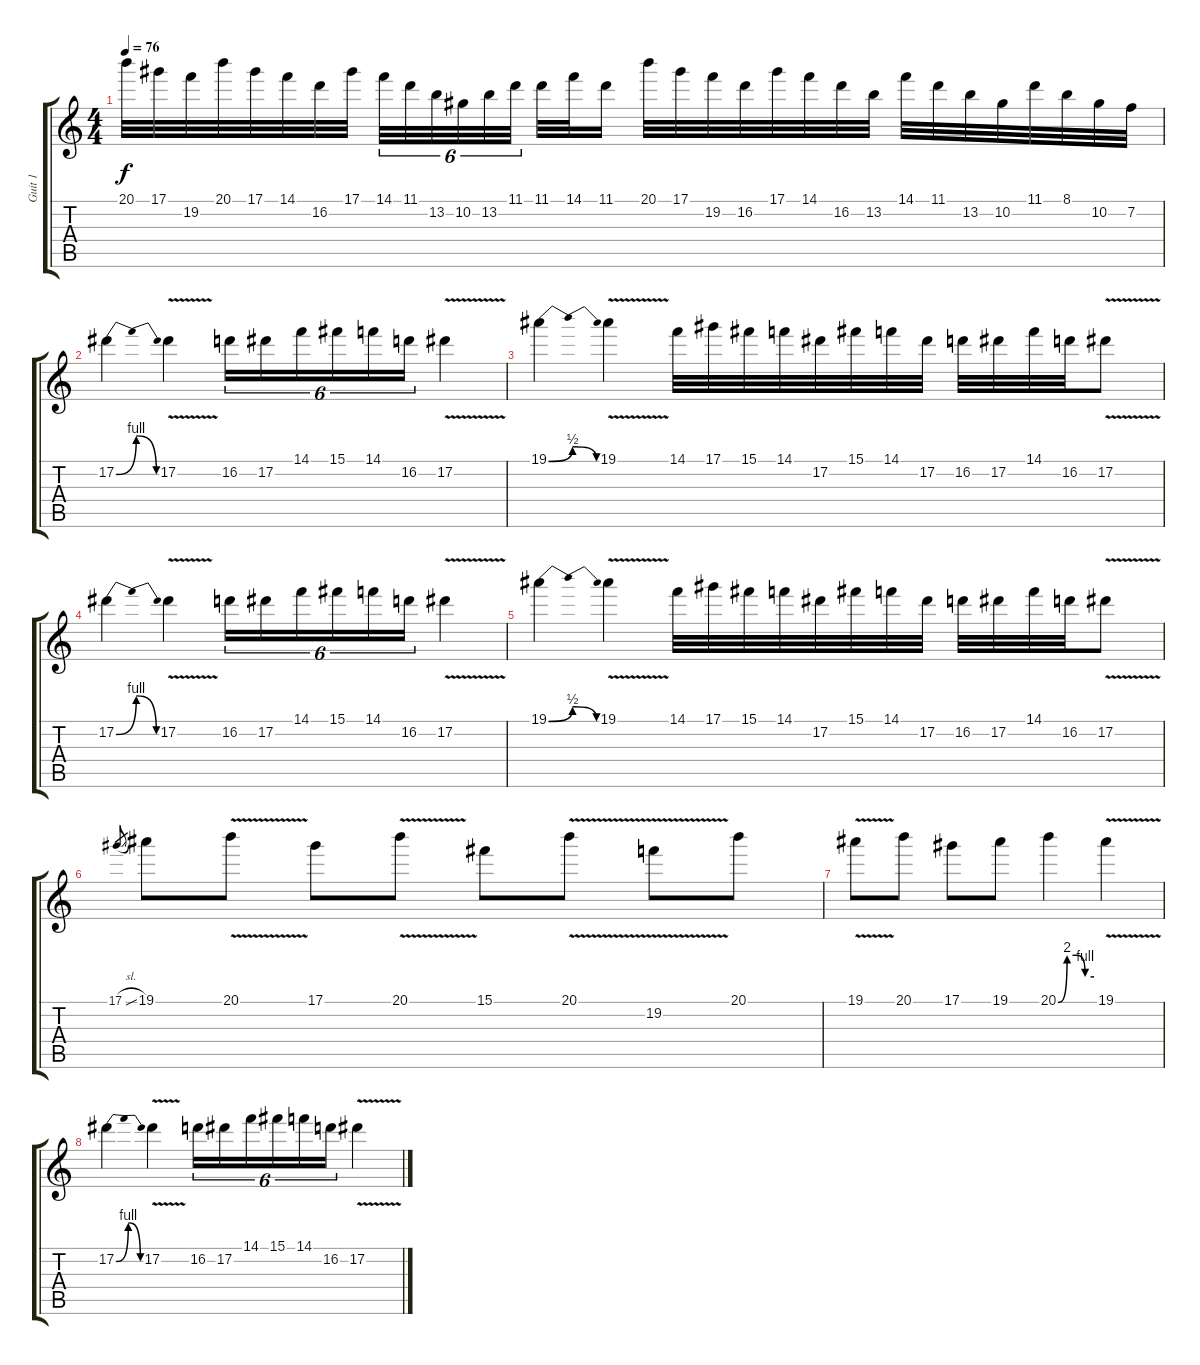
\track ("Guit 1" "Guit 1") {instrument overdrivenguitar}
\staff {score tabs}
\tuning (Eb4 Bb3 Gb3 Db3 Ab2 Eb2) {hide}
\ts (4 4)
\tempo 76
\clef g2
\ks c
20.1.32{dy f} 17.1.32 19.2.32 20.1.32 17.1.32 14.1.32 16.2.32 17.1.32 14.1.32{tu (6 4)} 11.1.32{tu (6 4)} 13.2.32{tu (6 4)} 10.2.32{tu (6 4)} 13.2.32{tu (6 4)} 11.1.32{tu (6 4)} 11.1.32 14.1.32 11.1.16 20.1.32 17.1.32 19.2.32 16.2.32 17.1.32 14.1.32 16.2.32 13.2.32 14.1.32 11.1.32 13.2.32 10.2.32 11.1.32 8.1.32 10.2.32 7.2.32 |
17.2{be (bendrelease 0 0 15 4 30 4 60 0)}.4 17.2{v}.4 16.2.16{tu (6 4)} 17.2.16{tu (6 4)} 14.1.16{tu (6 4)} 15.1.16{tu (6 4)} 14.1.16{tu (6 4)} 16.2.16{tu (6 4)} 17.2{v}.4 |
19.1{be (bendrelease 0 0 15 2 30 2 60 0)}.4 19.1{v}.4 14.1.32 17.1.32 15.1.32 14.1.32 17.2.32 15.1.32 14.1.32 17.2.32 16.2.32 17.2.32 14.1.32 16.2.32 17.2{v}.8 |
17.2{be (bendrelease 0 0 15 4 30 4 60 0)}.4 17.2{v}.4 16.2.16{tu (6 4)} 17.2.16{tu (6 4)} 14.1.16{tu (6 4)} 15.1.16{tu (6 4)} 14.1.16{tu (6 4)} 16.2.16{tu (6 4)} 17.2{v}.4 |
19.1{be (bendrelease 0 0 15 2 30 2 60 0)}.4 19.1{v}.4 14.1.32 17.1.32 15.1.32 14.1.32 17.2.32 15.1.32 14.1.32 17.2.32 16.2.32 17.2.32 14.1.32 16.2.32 17.2{v}.8 |
17.1{sl}.8{gr} 19.1.8 20.1{v}.8 17.1.8 20.1{v}.8 15.1.8 20.1{v}.8 19.2{v}.8 20.1.8 |
19.1{v}.8 20.1.8 17.1.8 19.1.8 20.1{be (custom 0 0 15 8 30 8 45 4 60 4)}.4 19.1{v}.4 |
17.2{be (bendrelease 0 0 15 4 30 4 60 0)}.4 17.2{v}.4 16.2.16{tu (6 4)} 17.2.16{tu (6 4)} 14.1.16{tu (6 4)} 15.1.16{tu (6 4)} 14.1.16{tu (6 4)} 16.2.16{tu (6 4)} 17.2{v}.4
